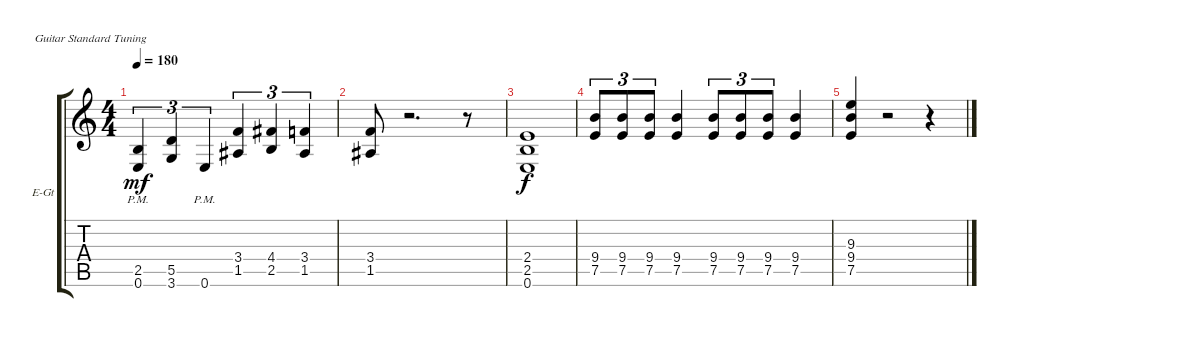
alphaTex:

\bracketExtendMode groupsimilarinstruments
\firstSystemTrackNameOrientation horizontal
\otherSystemsTrackNameOrientation horizontal
\track ("Gtr Dist 2" "E-Gt") {instrument overdrivenguitar}
\staff {score tabs}
\tuning (E4 B3 G3 D3 A2 E2)
\ts (4 4)
\tempo 180
\clef g2
\ks c
(2.5{pm} 0.6{pm}).4{tu (3 2) dy mf} (5.5 3.6).4{tu (3 2)} 0.6{pm}.4{tu (3 2)} (3.4 1.5).4{tu (3 2)} (4.4 2.5).4{tu (3 2)} (3.4 1.5).4{tu (3 2)} |
(3.4 1.5).8 r.2{d} r.8 |
(2.4 2.5 0.6).1{dy f} |
(9.4 7.5).8{tu (3 2)} (9.4 7.5).8{tu (3 2)} (9.4 7.5).8{tu (3 2)} (9.4 7.5).4 (9.4 7.5).8{tu (3 2)} (9.4 7.5).8{tu (3 2)} (9.4 7.5).8{tu (3 2)} (9.4 7.5).4 |
(9.3 9.4 7.5).4 r.2 r.4
